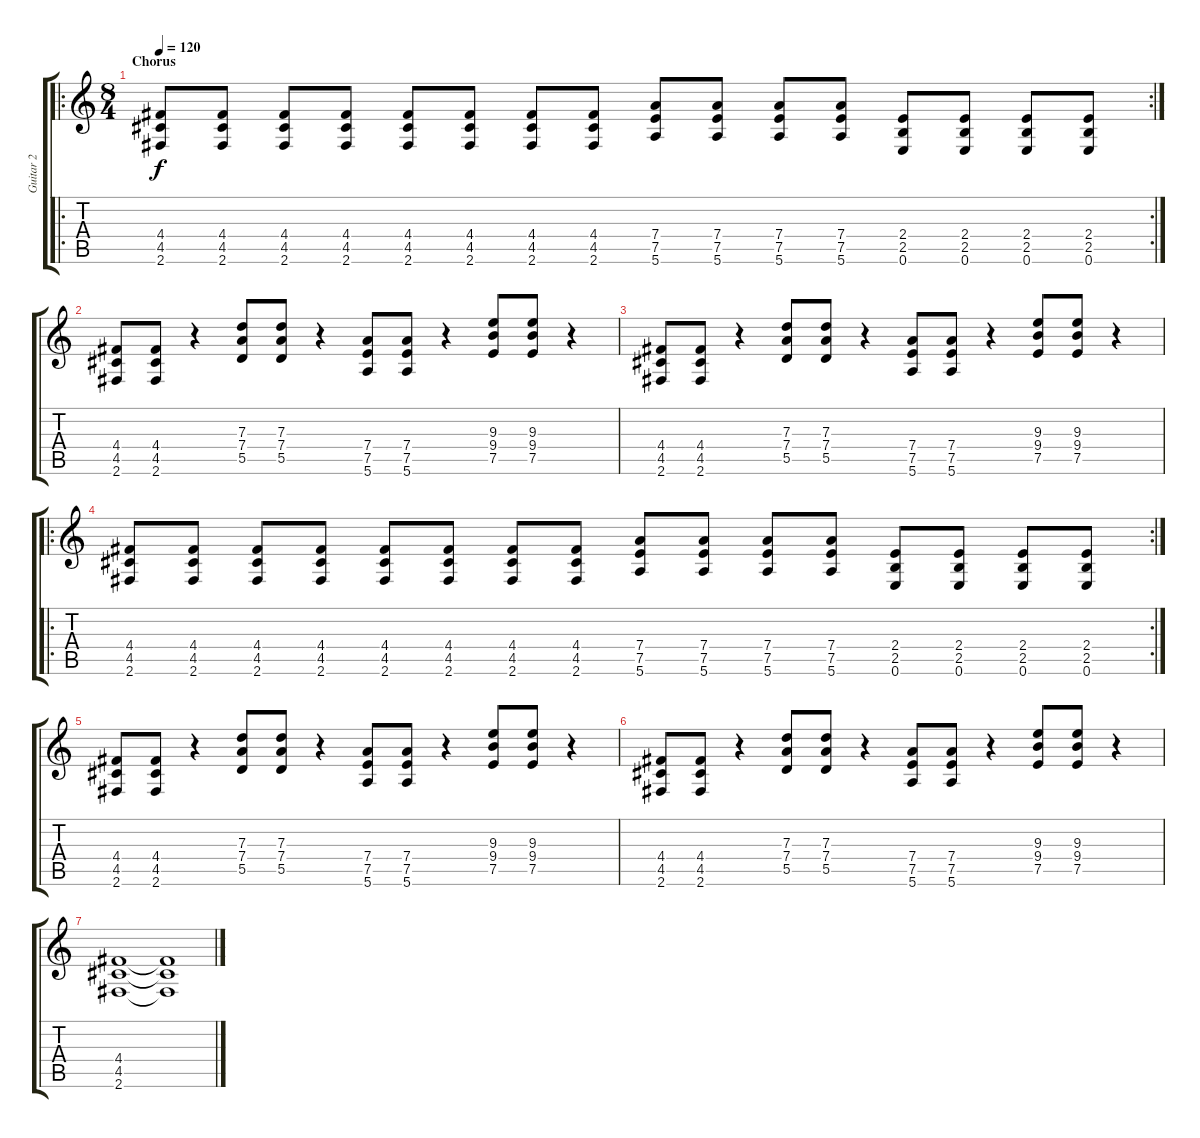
\track ("Guitar 2" "Guitar 2") {instrument distortionguitar}
\staff {score tabs}
\tuning (E4 B3 G3 D3 A2 E2) {hide}
\ro
\rc 2
\ts (8 4)
\section ("" "Chorus")
\tempo 120
\clef g2
\ks c
(4.4 4.5 2.6).8{dy f} (4.4 4.5 2.6).8 (4.4 4.5 2.6).8 (4.4 4.5 2.6).8 (4.4 4.5 2.6).8 (4.4 4.5 2.6).8 (4.4 4.5 2.6).8 (4.4 4.5 2.6).8 (7.4 7.5 5.6).8 (7.4 7.5 5.6).8 (7.4 7.5 5.6).8 (7.4 7.5 5.6).8 (2.4 2.5 0.6).8 (2.4 2.5 0.6).8 (2.4 2.5 0.6).8 (2.4 2.5 0.6).8 |
(4.4 4.5 2.6).8 (4.4 4.5 2.6).8 r.4 (7.3 7.4 5.5).8 (7.3 7.4 5.5).8 r.4 (7.4 7.5 5.6).8 (7.4 7.5 5.6).8 r.4 (9.3 9.4 7.5).8 (9.3 9.4 7.5).8 r.4 |
(4.4 4.5 2.6).8 (4.4 4.5 2.6).8 r.4 (7.3 7.4 5.5).8 (7.3 7.4 5.5).8 r.4 (7.4 7.5 5.6).8 (7.4 7.5 5.6).8 r.4 (9.3 9.4 7.5).8 (9.3 9.4 7.5).8 r.4 |
\ro
\rc 2
(4.4 4.5 2.6).8 (4.4 4.5 2.6).8 (4.4 4.5 2.6).8 (4.4 4.5 2.6).8 (4.4 4.5 2.6).8 (4.4 4.5 2.6).8 (4.4 4.5 2.6).8 (4.4 4.5 2.6).8 (7.4 7.5 5.6).8 (7.4 7.5 5.6).8 (7.4 7.5 5.6).8 (7.4 7.5 5.6).8 (2.4 2.5 0.6).8 (2.4 2.5 0.6).8 (2.4 2.5 0.6).8 (2.4 2.5 0.6).8 |
(4.4 4.5 2.6).8 (4.4 4.5 2.6).8 r.4 (7.3 7.4 5.5).8 (7.3 7.4 5.5).8 r.4 (7.4 7.5 5.6).8 (7.4 7.5 5.6).8 r.4 (9.3 9.4 7.5).8 (9.3 9.4 7.5).8 r.4 |
(4.4 4.5 2.6).8 (4.4 4.5 2.6).8 r.4 (7.3 7.4 5.5).8 (7.3 7.4 5.5).8 r.4 (7.4 7.5 5.6).8 (7.4 7.5 5.6).8 r.4 (9.3 9.4 7.5).8 (9.3 9.4 7.5).8 r.4 |
(4.4 4.5 2.6).1 (4.4{t} 4.5{t} 2.6{t}).1
